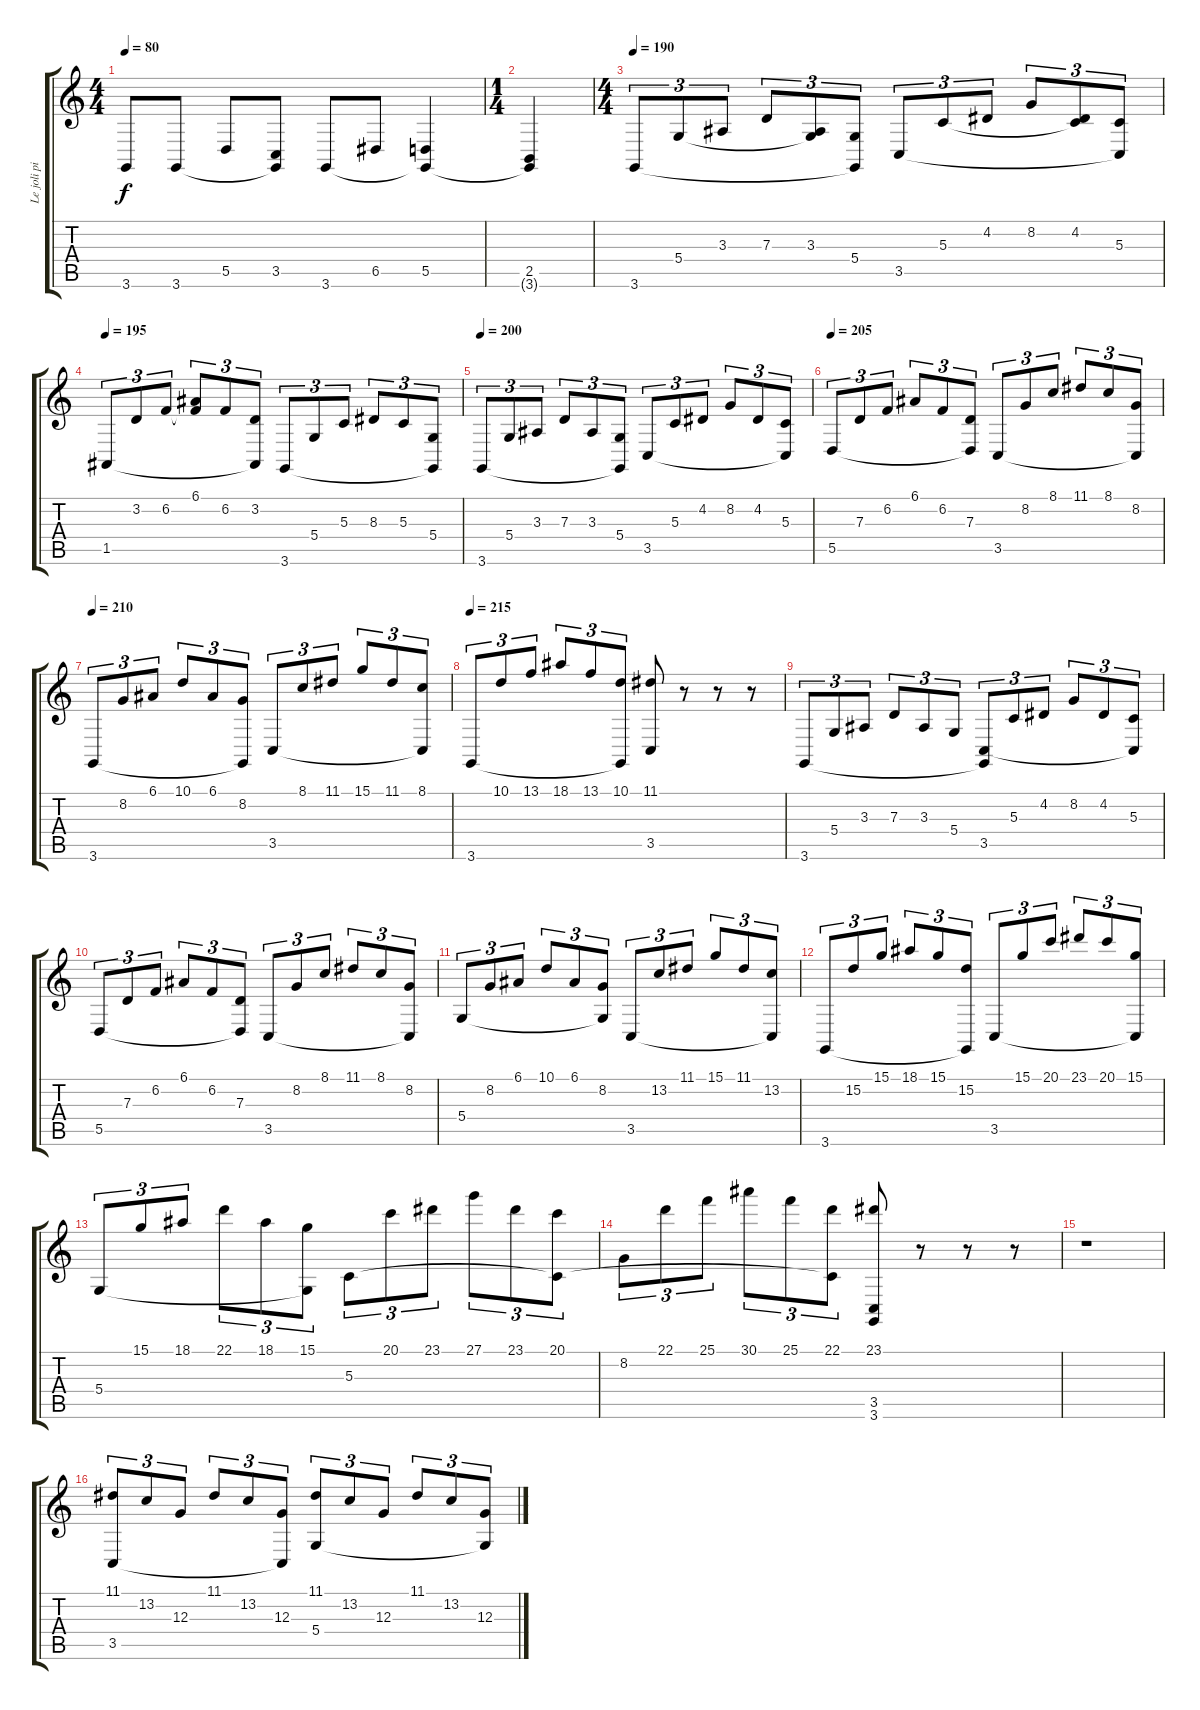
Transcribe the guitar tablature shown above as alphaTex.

\track ("Le joli piano de Michael" "Le joli pi") {instrument acousticgrandpiano}
\staff {score tabs}
\tuning (E4 B3 G3 D3 A2 E2) {hide}
\ts (4 4)
\tempo 80
\clef g2
\ks c
3.6.8{dy f} 3.6.8 5.5.8 (3.5 3.6{t}).8 3.6.8 6.5.8 (5.5 3.6{t}).4 |
\ts (1 4)
(2.5 3.6{t}).4 |
\ts (4 4)
\tempo 190
3.6.8{tu (3 2)} 5.4.8{tu (3 2)} 3.3.8{tu (3 2)} 7.3.8{tu (3 2)} (3.3 5.4{t}).8{tu (3 2)} (5.4 3.6{t}).8{tu (3 2)} 3.5.8{tu (3 2)} 5.3.8{tu (3 2)} 4.2.8{tu (3 2)} 8.2.8{tu (3 2)} (4.2 5.3{t}).8{tu (3 2)} (5.3 3.5{t}).8{tu (3 2)} |
\tempo 195
1.5.8{tu (3 2)} 3.2.8{tu (3 2)} 6.2.8{tu (3 2)} (6.1 6.2{t}).8{tu (3 2)} 6.2.8{tu (3 2)} (3.2 1.5{t}).8{tu (3 2)} 3.6.8{tu (3 2)} 5.4.8{tu (3 2)} 5.3.8{tu (3 2)} 8.3.8{tu (3 2)} 5.3.8{tu (3 2)} (5.4 3.6{t}).8{tu (3 2)} |
\tempo 200
3.6.8{tu (3 2)} 5.4.8{tu (3 2)} 3.3.8{tu (3 2)} 7.3.8{tu (3 2)} 3.3.8{tu (3 2)} (5.4 3.6{t}).8{tu (3 2)} 3.5.8{tu (3 2)} 5.3.8{tu (3 2)} 4.2.8{tu (3 2)} 8.2.8{tu (3 2)} 4.2.8{tu (3 2)} (5.3 3.5{t}).8{tu (3 2)} |
\tempo 205
5.5.8{tu (3 2)} 7.3.8{tu (3 2)} 6.2.8{tu (3 2)} 6.1.8{tu (3 2)} 6.2.8{tu (3 2)} (7.3 5.5{t}).8{tu (3 2)} 3.5.8{tu (3 2)} 8.2.8{tu (3 2)} 8.1.8{tu (3 2)} 11.1.8{tu (3 2)} 8.1.8{tu (3 2)} (8.2 3.5{t}).8{tu (3 2)} |
\tempo 210
3.6.8{tu (3 2)} 8.2.8{tu (3 2)} 6.1.8{tu (3 2)} 10.1.8{tu (3 2)} 6.1.8{tu (3 2)} (8.2 3.6{t}).8{tu (3 2)} 3.5.8{tu (3 2)} 8.1.8{tu (3 2)} 11.1.8{tu (3 2)} 15.1.8{tu (3 2)} 11.1.8{tu (3 2)} (8.1 3.5{t}).8{tu (3 2)} |
\tempo 215
3.6.8{tu (3 2)} 10.1.8{tu (3 2)} 13.1.8{tu (3 2)} 18.1.8{tu (3 2)} 13.1.8{tu (3 2)} (10.1 3.6{t}).8{tu (3 2)} (11.1 3.5).8 r.8 r.8 r.8 |
3.6.8{tu (3 2)} 5.4.8{tu (3 2)} 3.3.8{tu (3 2)} 7.3.8{tu (3 2)} 3.3.8{tu (3 2)} 5.4.8{tu (3 2)} (3.5 3.6{t}).8{tu (3 2)} 5.3.8{tu (3 2)} 4.2.8{tu (3 2)} 8.2.8{tu (3 2)} 4.2.8{tu (3 2)} (5.3 3.5{t}).8{tu (3 2)} |
5.5.8{tu (3 2)} 7.3.8{tu (3 2)} 6.2.8{tu (3 2)} 6.1.8{tu (3 2)} 6.2.8{tu (3 2)} (7.3 5.5{t}).8{tu (3 2)} 3.5.8{tu (3 2)} 8.2.8{tu (3 2)} 8.1.8{tu (3 2)} 11.1.8{tu (3 2)} 8.1.8{tu (3 2)} (8.2 3.5{t}).8{tu (3 2)} |
5.4.8{tu (3 2)} 8.2.8{tu (3 2)} 6.1.8{tu (3 2)} 10.1.8{tu (3 2)} 6.1.8{tu (3 2)} (8.2 5.4{t}).8{tu (3 2)} 3.5.8{tu (3 2)} 13.2.8{tu (3 2)} 11.1.8{tu (3 2)} 15.1.8{tu (3 2)} 11.1.8{tu (3 2)} (13.2 3.5{t}).8{tu (3 2)} |
3.6.8{tu (3 2)} 15.2.8{tu (3 2)} 15.1.8{tu (3 2)} 18.1.8{tu (3 2)} 15.1.8{tu (3 2)} (15.2 3.6{t}).8{tu (3 2)} 3.5.8{tu (3 2)} 15.1.8{tu (3 2)} 20.1.8{tu (3 2)} 23.1.8{tu (3 2)} 20.1.8{tu (3 2)} (15.1 3.5{t}).8{tu (3 2)} |
5.4.8{tu (3 2)} 15.1.8{tu (3 2)} 18.1.8{tu (3 2)} 22.1.8{tu (3 2)} 18.1.8{tu (3 2)} (15.1 5.4{t}).8{tu (3 2)} 5.3.8{tu (3 2)} 20.1.8{tu (3 2)} 23.1.8{tu (3 2)} 27.1.8{tu (3 2)} 23.1.8{tu (3 2)} (20.1 5.3{t}).8{tu (3 2)} |
8.2.8{tu (3 2)} 22.1.8{tu (3 2)} 25.1.8{tu (3 2)} 30.1.8{tu (3 2)} 25.1.8{tu (3 2)} (22.1 5.3{t}).8{tu (3 2)} (23.1 3.5 3.6).8 r.8 r.8 r.8 |
r.1 |
(11.1 3.5).8{tu (3 2)} 13.2.8{tu (3 2)} 12.3.8{tu (3 2)} 11.1.8{tu (3 2)} 13.2.8{tu (3 2)} (12.3 3.5{t}).8{tu (3 2)} (11.1 5.4).8{tu (3 2)} 13.2.8{tu (3 2)} 12.3.8{tu (3 2)} 11.1.8{tu (3 2)} 13.2.8{tu (3 2)} (12.3 5.4{t}).8{tu (3 2)}
